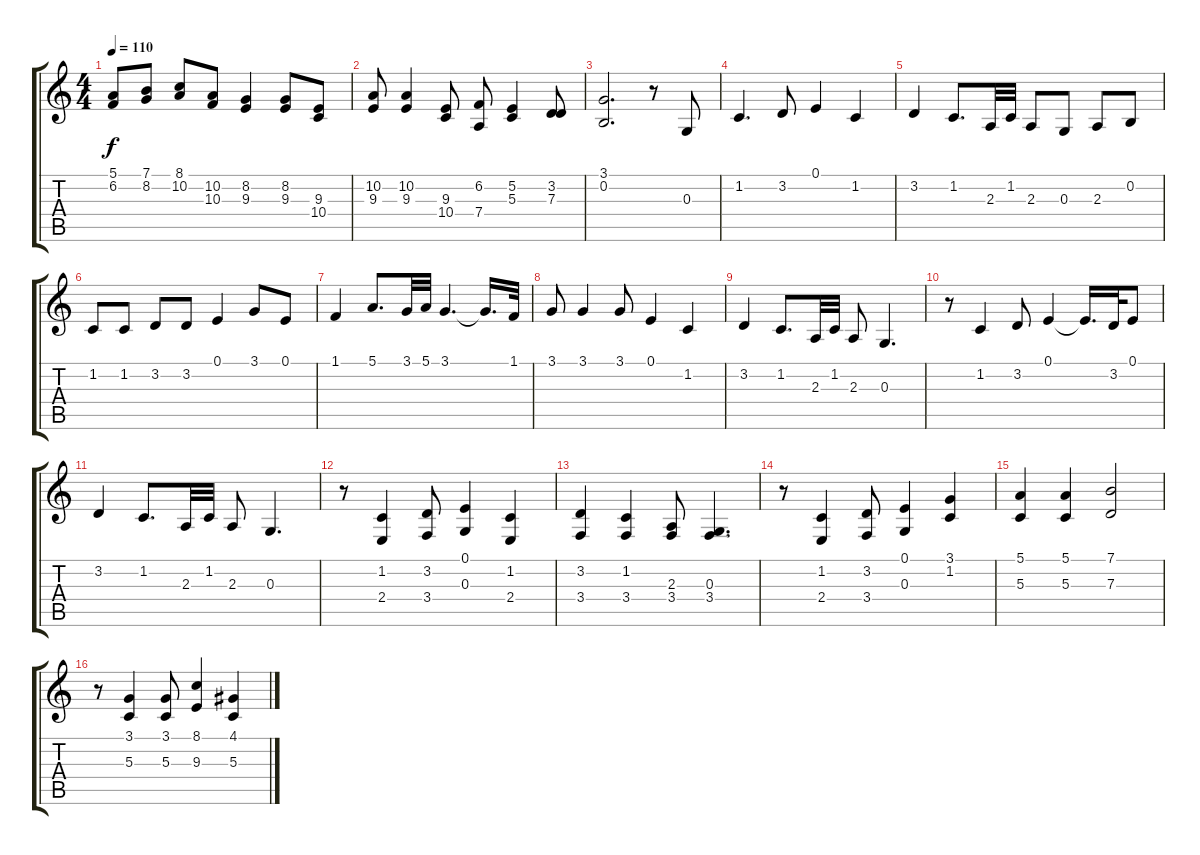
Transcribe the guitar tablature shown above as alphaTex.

\track "" {instrument viola}
\staff {score tabs}
\tuning (E4 B3 G3 D3 A2 E2) {hide}
\ts (4 4)
\tempo 110
\clef g2
\ks c
(5.1 6.2).8{dy f} (7.1 8.2).8 (8.1 10.2).8 (10.2 10.3).8 (8.2 9.3).4 (8.2 9.3).8 (9.3 10.4).8 |
(10.2 9.3).8 (10.2 9.3).4 (9.3 10.4).8 (6.2 7.4).8 (5.2 5.3).4 (3.2 7.3).8 |
(3.1 0.2).2{d} r.8 0.3.8 |
1.2.4{d} 3.2.8 0.1.4 1.2.4 |
3.2.4 1.2.8{d} 2.3.32 1.2.32 2.3.8 0.3.8 2.3.8 0.2.8 |
1.2.8 1.2.8 3.2.8 3.2.8 0.1.4 3.1.8 0.1.8 |
1.1.4 5.1.8{d} 3.1.32 5.1.32 3.1.4{d} 3.1{t}.16{d} 1.1.32 |
3.1.8 3.1.4 3.1.8 0.1.4 1.2.4 |
3.2.4 1.2.8{d} 2.3.32 1.2.32 2.3.8 0.3.4{d} |
r.8 1.2.4 3.2.8 0.1.4 0.1{t}.16{d} 3.2.32 0.1.8 |
3.2.4 1.2.8{d} 2.3.32 1.2.32 2.3.8 0.3.4{d} |
r.8 (1.2 2.4).4 (3.2 3.4).8 (0.1 0.3).4 (1.2 2.4).4 |
(3.2 3.4).4 (1.2 3.4).4 (2.3 3.4).8 (0.3 3.4).4{d} |
r.8 (1.2 2.4).4 (3.2 3.4).8 (0.1 0.3).4 (3.1 1.2).4 |
(5.1 5.3).4 (5.1 5.3).4 (7.1 7.3).2 |
r.8 (3.1 5.3).4 (3.1 5.3).8 (8.1 9.3).4 (4.1 5.3).4
